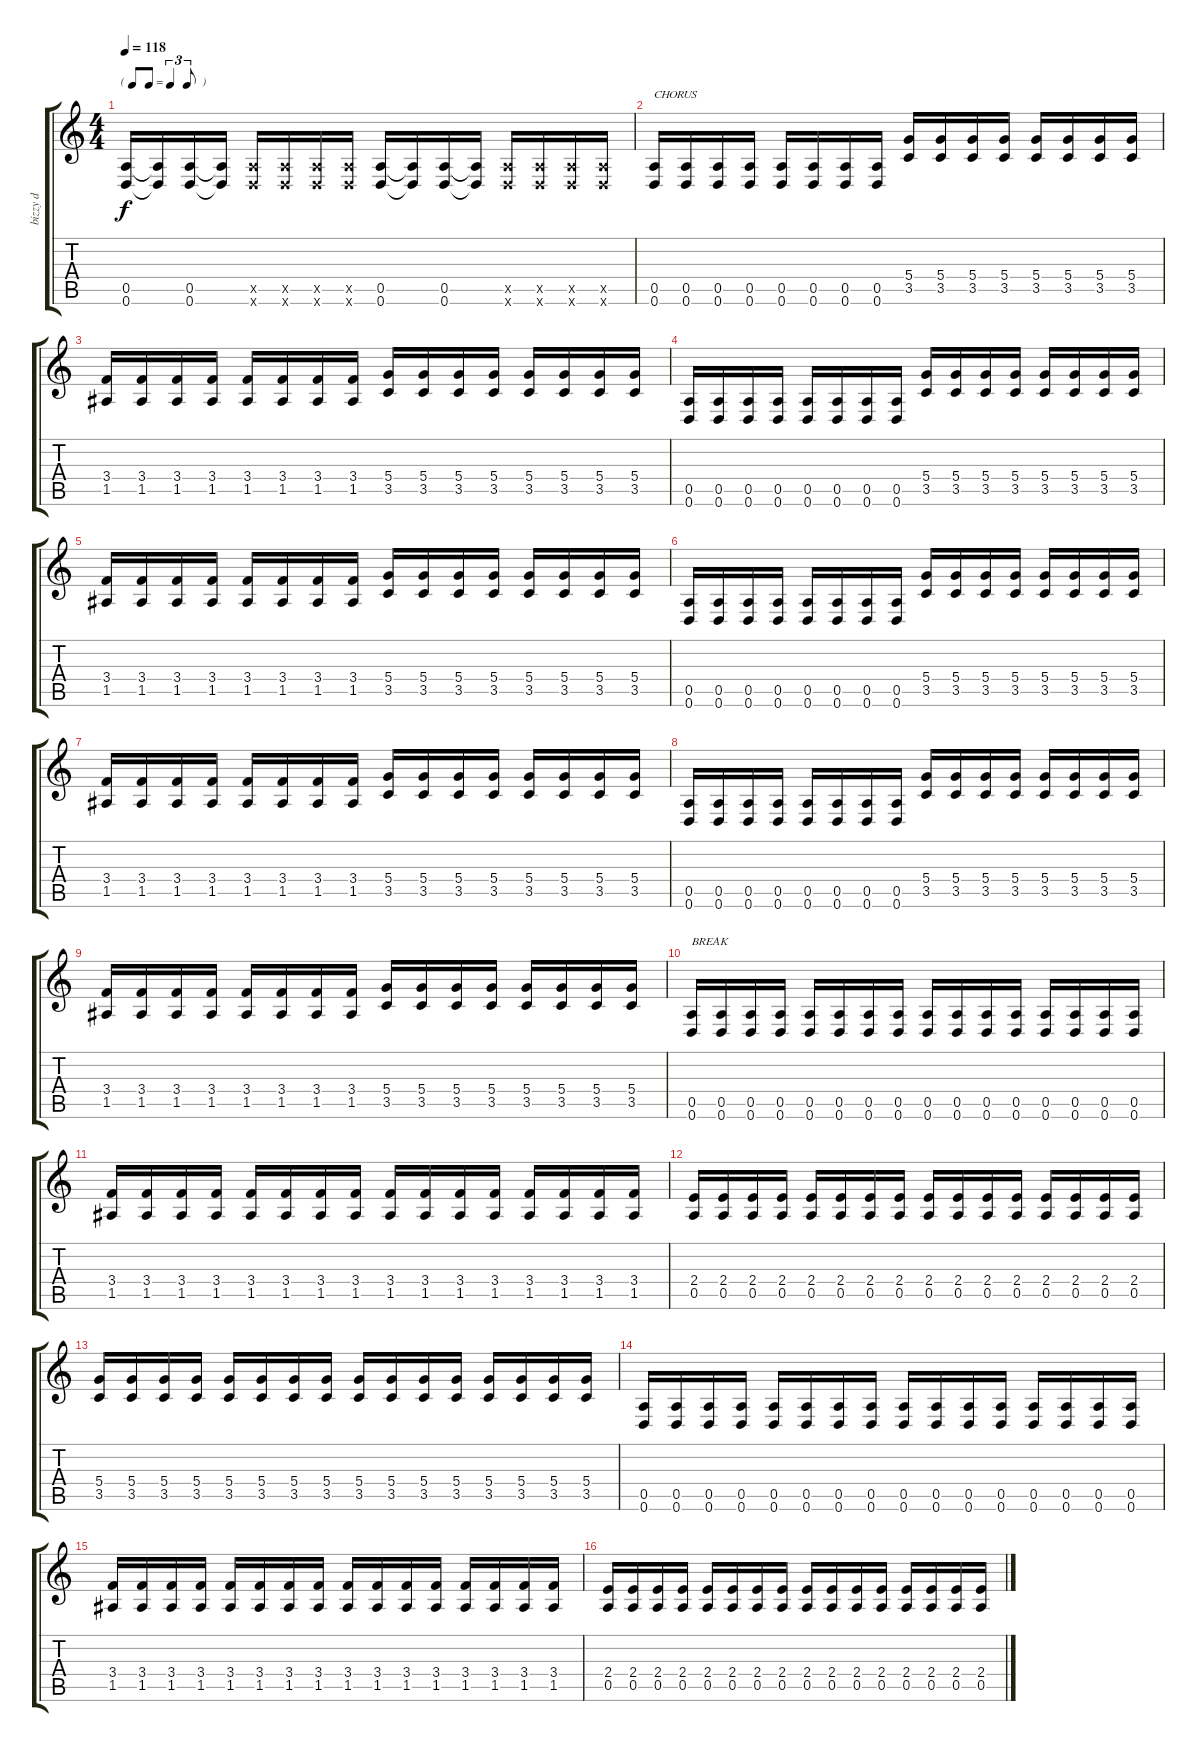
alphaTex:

\track ("bizzy d" "bizzy d") {instrument distortionguitar}
\staff {score tabs}
\tuning (E4 B3 G3 D3 A2 D2) {hide}
\ts (4 4)
\tf triplet8th
\tempo 118
\clef g2
\ks c
(0.5 0.6).16{dy f} (0.5{t} 0.6{t}).16 (0.5 0.6).16 (0.5{t} 0.6{t}).16 (0.5{x} 0.6{x}).16 (0.5{x} 0.6{x}).16 (0.5{x} 0.6{x}).16 (0.5{x} 0.6{x}).16 (0.5 0.6).16 (0.5{t} 0.6{t}).16 (0.5 0.6).16 (0.5{t} 0.6{t}).16 (0.5{x} 0.6{x}).16 (0.5{x} 0.6{x}).16 (0.5{x} 0.6{x}).16 (0.5{x} 0.6{x}).16 |
(0.5 0.6).16{txt "CHORUS"} (0.5 0.6).16 (0.5 0.6).16 (0.5 0.6).16 (0.5 0.6).16 (0.5 0.6).16 (0.5 0.6).16 (0.5 0.6).16 (5.4 3.5).16 (5.4 3.5).16 (5.4 3.5).16 (5.4 3.5).16 (5.4 3.5).16 (5.4 3.5).16 (5.4 3.5).16 (5.4 3.5).16 |
(3.4 1.5).16 (3.4 1.5).16 (3.4 1.5).16 (3.4 1.5).16 (3.4 1.5).16 (3.4 1.5).16 (3.4 1.5).16 (3.4 1.5).16 (5.4 3.5).16 (5.4 3.5).16 (5.4 3.5).16 (5.4 3.5).16 (5.4 3.5).16 (5.4 3.5).16 (5.4 3.5).16 (5.4 3.5).16 |
(0.5 0.6).16 (0.5 0.6).16 (0.5 0.6).16 (0.5 0.6).16 (0.5 0.6).16 (0.5 0.6).16 (0.5 0.6).16 (0.5 0.6).16 (5.4 3.5).16 (5.4 3.5).16 (5.4 3.5).16 (5.4 3.5).16 (5.4 3.5).16 (5.4 3.5).16 (5.4 3.5).16 (5.4 3.5).16 |
(3.4 1.5).16 (3.4 1.5).16 (3.4 1.5).16 (3.4 1.5).16 (3.4 1.5).16 (3.4 1.5).16 (3.4 1.5).16 (3.4 1.5).16 (5.4 3.5).16 (5.4 3.5).16 (5.4 3.5).16 (5.4 3.5).16 (5.4 3.5).16 (5.4 3.5).16 (5.4 3.5).16 (5.4 3.5).16 |
(0.5 0.6).16 (0.5 0.6).16 (0.5 0.6).16 (0.5 0.6).16 (0.5 0.6).16 (0.5 0.6).16 (0.5 0.6).16 (0.5 0.6).16 (5.4 3.5).16 (5.4 3.5).16 (5.4 3.5).16 (5.4 3.5).16 (5.4 3.5).16 (5.4 3.5).16 (5.4 3.5).16 (5.4 3.5).16 |
(3.4 1.5).16 (3.4 1.5).16 (3.4 1.5).16 (3.4 1.5).16 (3.4 1.5).16 (3.4 1.5).16 (3.4 1.5).16 (3.4 1.5).16 (5.4 3.5).16 (5.4 3.5).16 (5.4 3.5).16 (5.4 3.5).16 (5.4 3.5).16 (5.4 3.5).16 (5.4 3.5).16 (5.4 3.5).16 |
(0.5 0.6).16 (0.5 0.6).16 (0.5 0.6).16 (0.5 0.6).16 (0.5 0.6).16 (0.5 0.6).16 (0.5 0.6).16 (0.5 0.6).16 (5.4 3.5).16 (5.4 3.5).16 (5.4 3.5).16 (5.4 3.5).16 (5.4 3.5).16 (5.4 3.5).16 (5.4 3.5).16 (5.4 3.5).16 |
(3.4 1.5).16 (3.4 1.5).16 (3.4 1.5).16 (3.4 1.5).16 (3.4 1.5).16 (3.4 1.5).16 (3.4 1.5).16 (3.4 1.5).16 (5.4 3.5).16 (5.4 3.5).16 (5.4 3.5).16 (5.4 3.5).16 (5.4 3.5).16 (5.4 3.5).16 (5.4 3.5).16 (5.4 3.5).16 |
(0.5 0.6).16{txt "BREAK"} (0.5 0.6).16 (0.5 0.6).16 (0.5 0.6).16 (0.5 0.6).16 (0.5 0.6).16 (0.5 0.6).16 (0.5 0.6).16 (0.5 0.6).16 (0.5 0.6).16 (0.5 0.6).16 (0.5 0.6).16 (0.5 0.6).16 (0.5 0.6).16 (0.5 0.6).16 (0.5 0.6).16 |
(3.4 1.5).16 (3.4 1.5).16 (3.4 1.5).16 (3.4 1.5).16 (3.4 1.5).16 (3.4 1.5).16 (3.4 1.5).16 (3.4 1.5).16 (3.4 1.5).16 (3.4 1.5).16 (3.4 1.5).16 (3.4 1.5).16 (3.4 1.5).16 (3.4 1.5).16 (3.4 1.5).16 (3.4 1.5).16 |
(2.4 0.5).16 (2.4 0.5).16 (2.4 0.5).16 (2.4 0.5).16 (2.4 0.5).16 (2.4 0.5).16 (2.4 0.5).16 (2.4 0.5).16 (2.4 0.5).16 (2.4 0.5).16 (2.4 0.5).16 (2.4 0.5).16 (2.4 0.5).16 (2.4 0.5).16 (2.4 0.5).16 (2.4 0.5).16 |
(5.4 3.5).16 (5.4 3.5).16 (5.4 3.5).16 (5.4 3.5).16 (5.4 3.5).16 (5.4 3.5).16 (5.4 3.5).16 (5.4 3.5).16 (5.4 3.5).16 (5.4 3.5).16 (5.4 3.5).16 (5.4 3.5).16 (5.4 3.5).16 (5.4 3.5).16 (5.4 3.5).16 (5.4 3.5).16 |
(0.5 0.6).16 (0.5 0.6).16 (0.5 0.6).16 (0.5 0.6).16 (0.5 0.6).16 (0.5 0.6).16 (0.5 0.6).16 (0.5 0.6).16 (0.5 0.6).16 (0.5 0.6).16 (0.5 0.6).16 (0.5 0.6).16 (0.5 0.6).16 (0.5 0.6).16 (0.5 0.6).16 (0.5 0.6).16 |
(3.4 1.5).16 (3.4 1.5).16 (3.4 1.5).16 (3.4 1.5).16 (3.4 1.5).16 (3.4 1.5).16 (3.4 1.5).16 (3.4 1.5).16 (3.4 1.5).16 (3.4 1.5).16 (3.4 1.5).16 (3.4 1.5).16 (3.4 1.5).16 (3.4 1.5).16 (3.4 1.5).16 (3.4 1.5).16 |
(2.4 0.5).16 (2.4 0.5).16 (2.4 0.5).16 (2.4 0.5).16 (2.4 0.5).16 (2.4 0.5).16 (2.4 0.5).16 (2.4 0.5).16 (2.4 0.5).16 (2.4 0.5).16 (2.4 0.5).16 (2.4 0.5).16 (2.4 0.5).16 (2.4 0.5).16 (2.4 0.5).16 (2.4 0.5).16
